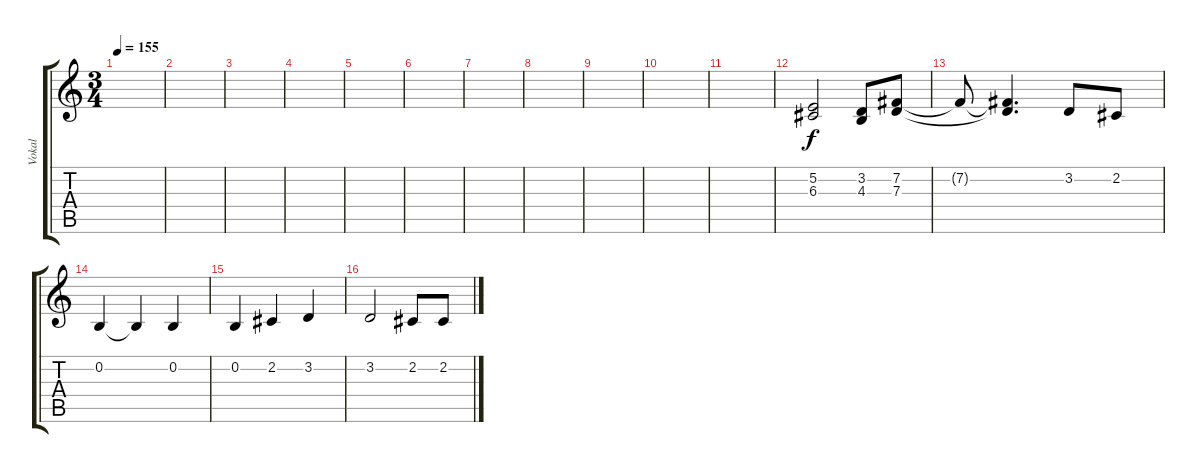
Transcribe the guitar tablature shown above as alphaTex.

\track ("Vokal" "Vokal") {instrument acousticgrandpiano}
\staff {score tabs}
\tuning (E4 B3 G3 D3 A2 E2) {hide}
\ts (3 4)
\tempo 155
\clef g2
\ks c
|
|
|
|
|
|
|
|
|
|
|
(5.2 6.3).2 (3.2 4.3).8 (7.2 7.3).8 |
7.2{t}.8 (7.2{t} 7.3{t}).4{d} 3.2.8 2.2.8 |
0.2.4 0.2{t}.4 0.2.4 |
0.2.4 2.2.4 3.2.4 |
3.2.2 2.2.8 2.2.8
